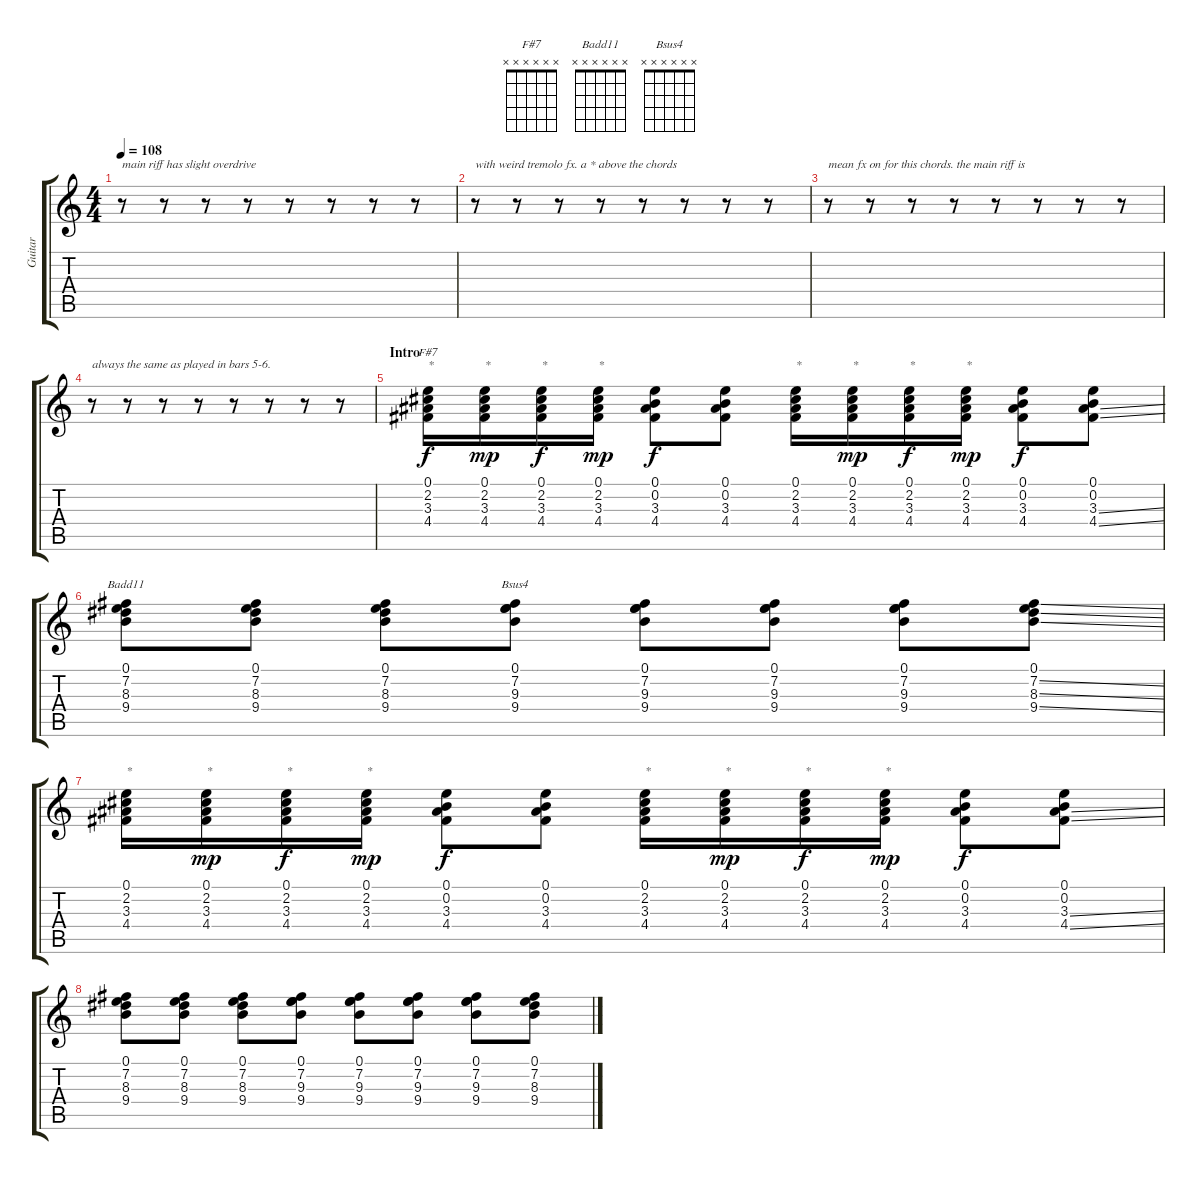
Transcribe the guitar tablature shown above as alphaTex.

\track ("Guitar" "Guitar") {instrument overdrivenguitar}
\staff {score tabs}
\tuning (E4 B3 G3 D3 A2 E2) {hide}
\chord ("F#7" x x x x x x)
\chord ("Badd11" x x x x x x)
\chord ("Bsus4" x x x x x x)
\ts (4 4)
\tempo 108
\clef g2
\ks c
r.8{txt "main riff has slight overdrive" dy f instrument overdrivenguitar} r.8 r.8 r.8 r.8 r.8 r.8 r.8 |
r.8{txt "with weird tremolo fx. a * above the chords"} r.8 r.8 r.8 r.8 r.8 r.8 r.8 |
r.8{txt "mean fx on for this chords. the main riff is "} r.8 r.8 r.8 r.8 r.8 r.8 r.8 |
r.8{txt "always the same as played in bars 5-6."} r.8 r.8 r.8 r.8 r.8 r.8 r.8 |
\section ("" "Intro")
(0.1 2.2 3.3 4.4).16{ch "F#7" txt "*"} (0.1 2.2 3.3 4.4).16{txt "*" dy mp} (0.1 2.2 3.3 4.4).16{txt "*" dy f} (0.1 2.2 3.3 4.4).16{txt "*" dy mp} (0.1 0.2 3.3 4.4).8{dy f} (0.1 0.2 3.3 4.4).8 (0.1 2.2 3.3 4.4).16{txt "*"} (0.1 2.2 3.3 4.4).16{txt "*" dy mp} (0.1 2.2 3.3 4.4).16{txt "*" dy f} (0.1 2.2 3.3 4.4).16{txt "*" dy mp} (0.1 0.2 3.3 4.4).8{dy f} (0.1 0.2 3.3{ss} 4.4{ss}).8 |
(0.1 7.2 8.3 9.4).8{ch "Badd11"} (0.1 7.2 8.3 9.4).8 (0.1 7.2 8.3 9.4).8 (0.1 7.2 9.3 9.4).8{ch "Bsus4"} (0.1 7.2 9.3 9.4).8 (0.1 7.2 9.3 9.4).8 (0.1 7.2 9.3 9.4).8 (0.1 7.2{ss} 8.3{ss} 9.4{ss}).8 |
(0.1 2.2 3.3 4.4).16{txt "*"} (0.1 2.2 3.3 4.4).16{txt "*" dy mp} (0.1 2.2 3.3 4.4).16{txt "*" dy f} (0.1 2.2 3.3 4.4).16{txt "*" dy mp} (0.1 0.2 3.3 4.4).8{dy f} (0.1 0.2 3.3 4.4).8 (0.1 2.2 3.3 4.4).16{txt "*"} (0.1 2.2 3.3 4.4).16{txt "*" dy mp} (0.1 2.2 3.3 4.4).16{txt "*" dy f} (0.1 2.2 3.3 4.4).16{txt "*" dy mp} (0.1 0.2 3.3 4.4).8{dy f} (0.1 0.2 3.3{ss} 4.4{ss}).8 |
(0.1 7.2 8.3 9.4).8 (0.1 7.2 8.3 9.4).8 (0.1 7.2 8.3 9.4).8 (0.1 7.2 9.3 9.4).8 (0.1 7.2 9.3 9.4).8 (0.1 7.2 9.3 9.4).8 (0.1 7.2 9.3 9.4).8 (0.1 7.2{ss} 8.3{ss} 9.4{ss}).8
